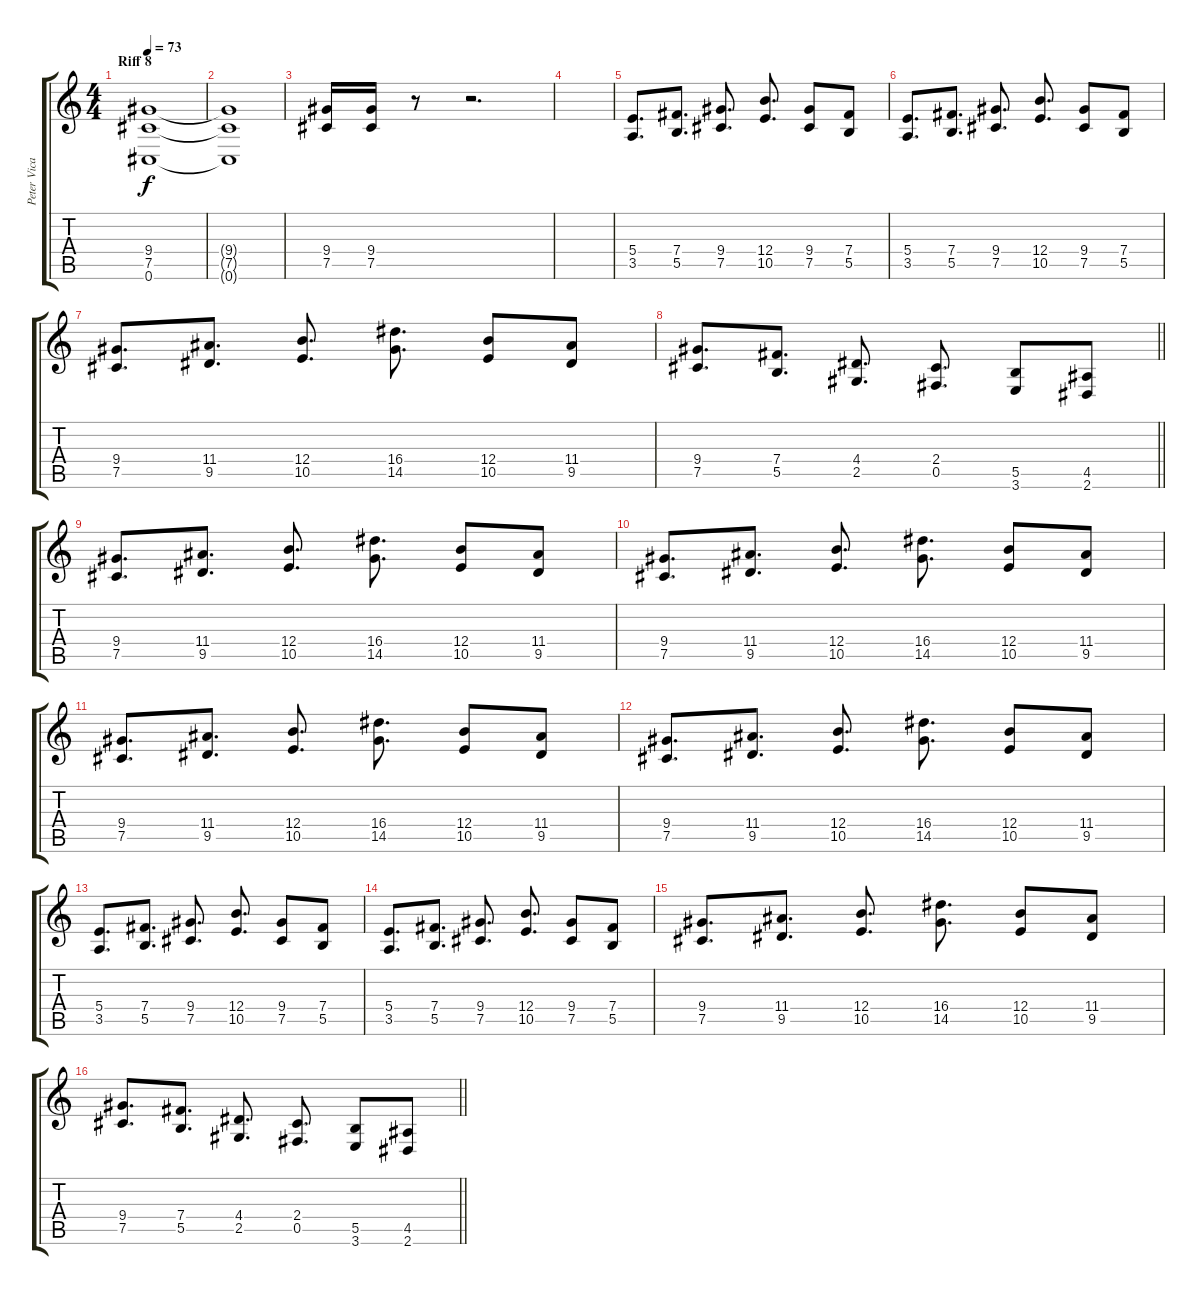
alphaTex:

\track ("Peter Vicar" "Peter Vica") {instrument distortionguitar}
\staff {score tabs}
\tuning (Db4 Ab3 E3 B2 Gb2 Db2) {hide}
\ts (4 4)
\section ("" "Riff 8")
\tempo 73
\clef g2
\ks c
(9.4 7.5 0.6).1{dy f} |
(9.4{t} 7.5{t} 0.6{t}).1 |
(9.4 7.5).16 (9.4 7.5).16 r.8 r.2{d} |
|
(5.4 3.5).8{d} (7.4 5.5).8{d} (9.4 7.5).8{d} (12.4 10.5).8{d} (9.4 7.5).8 (7.4 5.5).8 |
(5.4 3.5).8{d} (7.4 5.5).8{d} (9.4 7.5).8{d} (12.4 10.5).8{d} (9.4 7.5).8 (7.4 5.5).8 |
(9.4 7.5).8{d} (11.4 9.5).8{d} (12.4 10.5).8{d} (16.4 14.5).8{d} (12.4 10.5).8 (11.4 9.5).8 |
\barLineRight lightlight
(9.4 7.5).8{d} (7.4 5.5).8{d} (4.4 2.5).8{d} (2.4 0.5).8{d} (5.5 3.6).8 (4.5 2.6).8 |
(9.4 7.5).8{d} (11.4 9.5).8{d} (12.4 10.5).8{d} (16.4 14.5).8{d} (12.4 10.5).8 (11.4 9.5).8 |
(9.4 7.5).8{d} (11.4 9.5).8{d} (12.4 10.5).8{d} (16.4 14.5).8{d} (12.4 10.5).8 (11.4 9.5).8 |
(9.4 7.5).8{d} (11.4 9.5).8{d} (12.4 10.5).8{d} (16.4 14.5).8{d} (12.4 10.5).8 (11.4 9.5).8 |
(9.4 7.5).8{d} (11.4 9.5).8{d} (12.4 10.5).8{d} (16.4 14.5).8{d} (12.4 10.5).8 (11.4 9.5).8 |
(5.4 3.5).8{d} (7.4 5.5).8{d} (9.4 7.5).8{d} (12.4 10.5).8{d} (9.4 7.5).8 (7.4 5.5).8 |
(5.4 3.5).8{d} (7.4 5.5).8{d} (9.4 7.5).8{d} (12.4 10.5).8{d} (9.4 7.5).8 (7.4 5.5).8 |
(9.4 7.5).8{d} (11.4 9.5).8{d} (12.4 10.5).8{d} (16.4 14.5).8{d} (12.4 10.5).8 (11.4 9.5).8 |
\barLineRight lightlight
(9.4 7.5).8{d} (7.4 5.5).8{d} (4.4 2.5).8{d} (2.4 0.5).8{d} (5.5 3.6).8 (4.5 2.6).8
